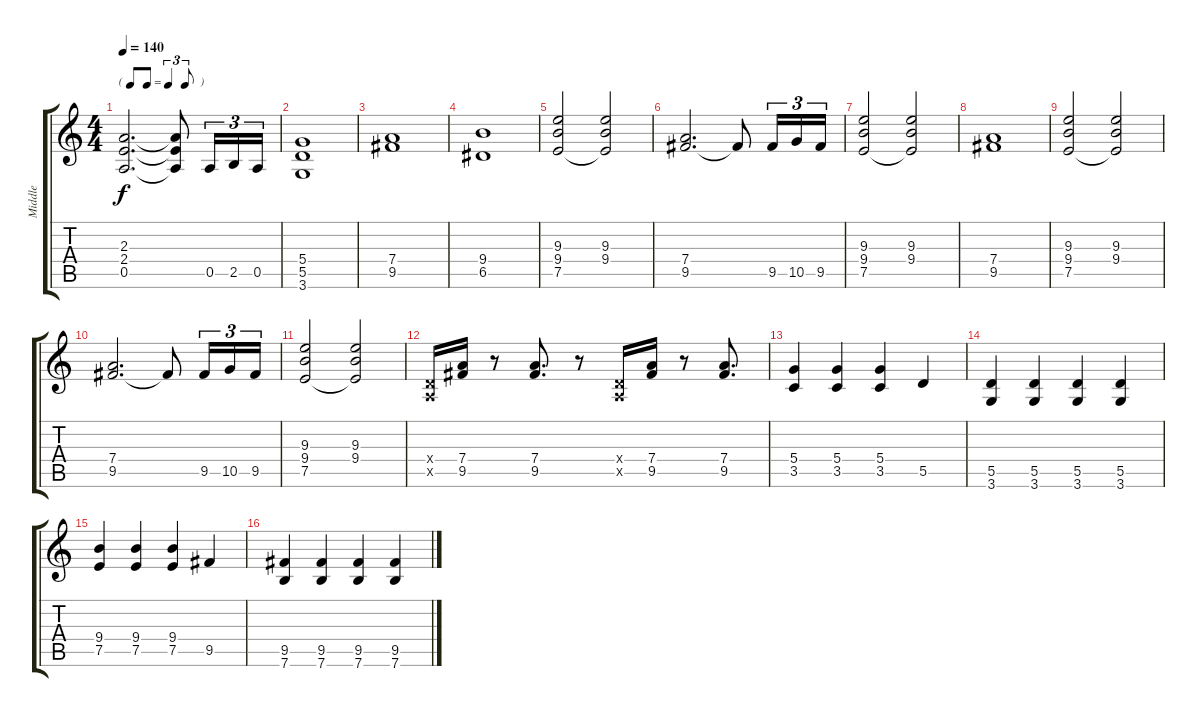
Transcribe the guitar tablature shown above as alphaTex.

\track ("Middle" "Middle") {instrument overdrivenguitar}
\staff {score tabs}
\tuning (E4 B3 G3 D3 A2 E2) {hide}
\ts (4 4)
\tf triplet8th
\tempo 140
\clef g2
\ks c
(2.3 2.4 0.5).2{d dy f} (2.3{t} 2.4{t} 0.5{t}).8 0.5.16{tu (3 2)} 2.5.16{tu (3 2)} 0.5.16{tu (3 2)} |
(5.4 5.5 3.6).1 |
(7.4 9.5).1 |
(9.4 6.5).1 |
(9.3 9.4 7.5).2 (9.3 9.4 7.5{t}).2 |
(7.4 9.5).2{d} 9.5{t}.8 9.5.16{tu (3 2)} 10.5.16{tu (3 2)} 9.5.16{tu (3 2)} |
(9.3 9.4 7.5).2 (9.3 9.4 7.5{t}).2 |
(7.4 9.5).1 |
(9.3 9.4 7.5).2 (9.3 9.4 7.5{t}).2 |
(7.4 9.5).2{d} 9.5{t}.8 9.5.16{tu (3 2)} 10.5.16{tu (3 2)} 9.5.16{tu (3 2)} |
(9.3 9.4 7.5).2 (9.3 9.4 7.5{t}).2 |
(0.4{x} 0.5{x}).16 (7.4 9.5).16 r.8 (7.4 9.5).8{d} r.8 (0.4{x} 0.5{x}).16 (7.4 9.5).16 r.8 (7.4 9.5).8{d} |
(5.4 3.5).4 (5.4 3.5).4 (5.4 3.5).4 5.5.4 |
(5.5 3.6).4 (5.5 3.6).4 (5.5 3.6).4 (5.5 3.6).4 |
(9.4 7.5).4 (9.4 7.5).4 (9.4 7.5).4 9.5.4 |
(9.5 7.6).4 (9.5 7.6).4 (9.5 7.6).4 (9.5 7.6).4
